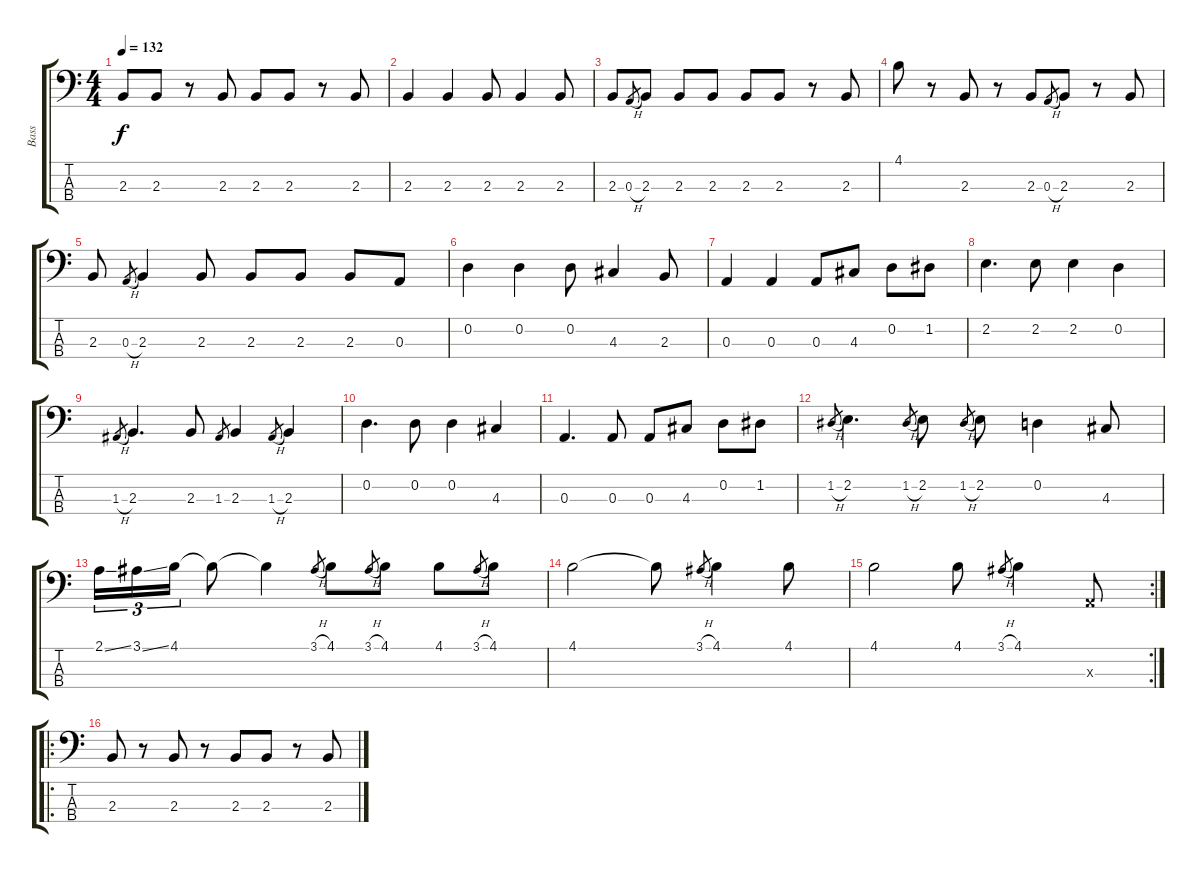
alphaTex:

\track ("Bass" "Bass") {instrument electricbasspick}
\staff {score tabs}
\tuning (G2 D2 A1 E1) {hide}
\ts (4 4)
\tempo 132
\clef f4
\ks c
2.3.8{dy f} 2.3.8 r.8 2.3.8 2.3.8 2.3.8 r.8 2.3.8 |
2.3.4 2.3.4 2.3.8 2.3.4 2.3.8 |
2.3.8 0.3{h}.8{gr} 2.3.8 2.3.8 2.3.8 2.3.8 2.3.8 r.8 2.3.8 |
4.1.8 r.8 2.3.8 r.8 2.3.8 0.3{h}.8{gr} 2.3.8 r.8 2.3.8 |
2.3.8 0.3{h}.8{gr} 2.3.4 2.3.8 2.3.8 2.3.8 2.3.8 0.3.8 |
0.2.4 0.2.4 0.2.8 4.3.4 2.3.8 |
0.3.4 0.3.4 0.3.8 4.3.8 0.2.8 1.2.8 |
2.2.4{d} 2.2.8 2.2.4 0.2.4 |
1.3{h}.8{gr} 2.3.4{d} 2.3.8 1.3.8{gr} 2.3.4 1.3{h}.8{gr} 2.3.4 |
0.2.4{d} 0.2.8 0.2.4 4.3.4 |
0.3.4{d} 0.3.8 0.3.8 4.3.8 0.2.8 1.2.8 |
1.2{h}.8{gr} 2.2.4{d} 1.2{h}.8{gr} 2.2.8 1.2{h}.8{gr} 2.2.8 0.2.4 4.3.8 |
2.1{ss}.16{tu (3 2)} 3.1{ss}.16{tu (3 2)} 4.1.16{tu (3 2)} 4.1{t}.8 4.1{t}.4 3.1{h}.8{gr} 4.1.8 3.1{h}.8{gr} 4.1.8 4.1.8 3.1{h}.8{gr} 4.1.8 |
4.1.2 4.1{t}.8 3.1{h}.8{gr} 4.1.4 4.1.8 |
\rc 2
4.1.2 4.1.8 3.1{h}.8{gr} 4.1.4 0.3{x}.8 |
\ro
2.3.8 r.8 2.3.8 r.8 2.3.8 2.3.8 r.8 2.3.8
